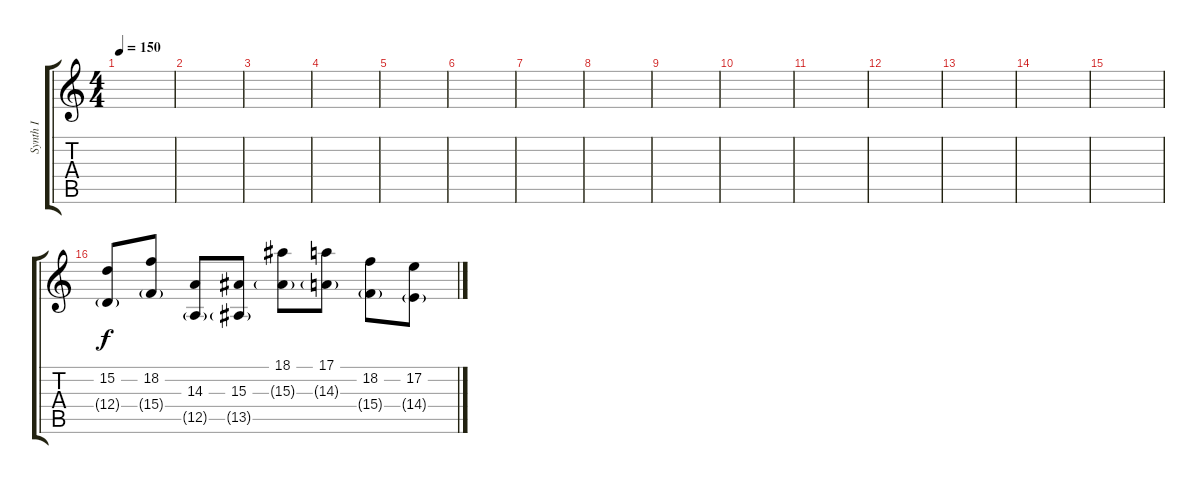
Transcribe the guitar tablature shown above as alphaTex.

\track ("Synth I" "Synth I") {instrument lead2sawtooth}
\staff {score tabs}
\tuning (E4 B3 G3 D3 A2 D2) {hide}
\ts (4 4)
\tempo 150
\clef g2
\ks c
|
|
|
|
|
|
|
|
|
|
|
|
|
|
|
(15.2 12.4{g}).8 (18.2 15.4{g}).8 (14.3 12.5{g}).8 (15.3 13.5{g}).8 (18.1 15.3{g}).8 (17.1 14.3{g}).8 (18.2 15.4{g}).8 (17.2 14.4{g}).8
